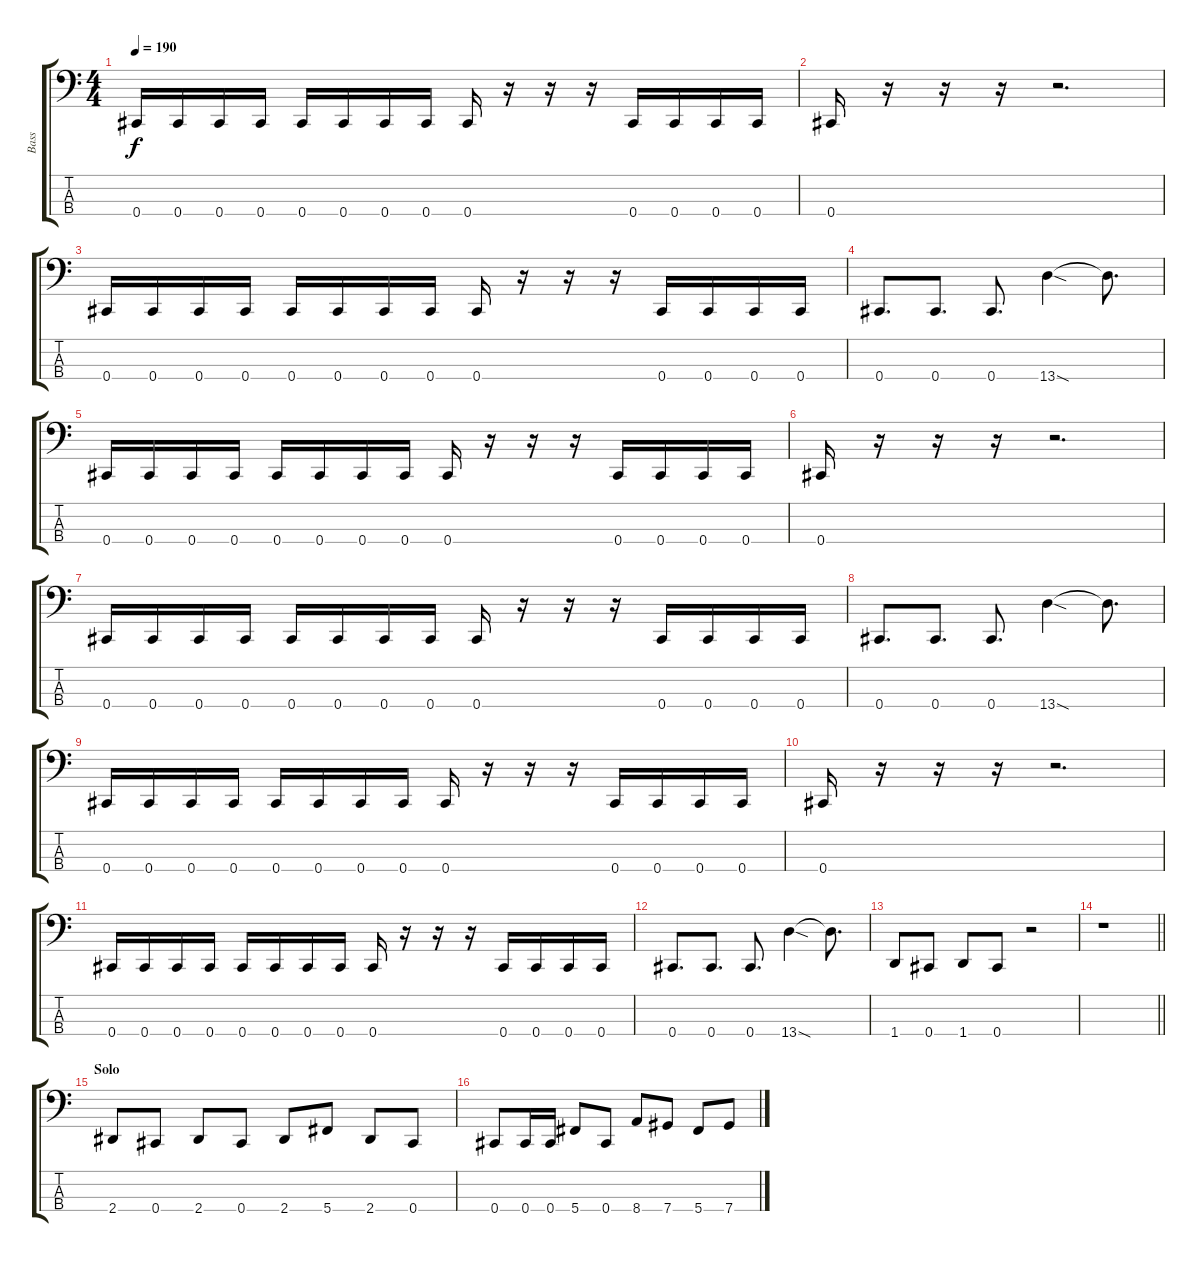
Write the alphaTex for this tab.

\track ("Bass" "Bass") {instrument electricbasspick}
\staff {score tabs}
\tuning (Gb2 Db2 Ab1 Db1) {hide}
\ts (4 4)
\tempo 190
\clef f4
\ks c
0.4.16{dy f} 0.4.16 0.4.16 0.4.16 0.4.16 0.4.16 0.4.16 0.4.16 0.4.16 r.16 r.16 r.16 0.4.16 0.4.16 0.4.16 0.4.16 |
0.4.16 r.16 r.16 r.16 r.2{d} |
0.4.16 0.4.16 0.4.16 0.4.16 0.4.16 0.4.16 0.4.16 0.4.16 0.4.16 r.16 r.16 r.16 0.4.16 0.4.16 0.4.16 0.4.16 |
0.4.8{d} 0.4.8{d} 0.4.8{d} 13.4{sod}.4 13.4{t}.8{d} |
0.4.16 0.4.16 0.4.16 0.4.16 0.4.16 0.4.16 0.4.16 0.4.16 0.4.16 r.16 r.16 r.16 0.4.16 0.4.16 0.4.16 0.4.16 |
0.4.16 r.16 r.16 r.16 r.2{d} |
0.4.16 0.4.16 0.4.16 0.4.16 0.4.16 0.4.16 0.4.16 0.4.16 0.4.16 r.16 r.16 r.16 0.4.16 0.4.16 0.4.16 0.4.16 |
0.4.8{d} 0.4.8{d} 0.4.8{d} 13.4{sod}.4 13.4{t}.8{d} |
0.4.16 0.4.16 0.4.16 0.4.16 0.4.16 0.4.16 0.4.16 0.4.16 0.4.16 r.16 r.16 r.16 0.4.16 0.4.16 0.4.16 0.4.16 |
0.4.16 r.16 r.16 r.16 r.2{d} |
0.4.16 0.4.16 0.4.16 0.4.16 0.4.16 0.4.16 0.4.16 0.4.16 0.4.16 r.16 r.16 r.16 0.4.16 0.4.16 0.4.16 0.4.16 |
0.4.8{d} 0.4.8{d} 0.4.8{d} 13.4{sod}.4 13.4{t}.8{d} |
1.4.8 0.4.8 1.4.8 0.4.8 r.2 |
\barLineRight lightlight
r.1 |
\section ("" "Solo")
2.4.8 0.4.8 2.4.8 0.4.8 2.4.8 5.4.8 2.4.8 0.4.8 |
0.4.8 0.4.16 0.4.16 5.4.8 0.4.8 8.4.8 7.4.8 5.4.8 7.4.8
